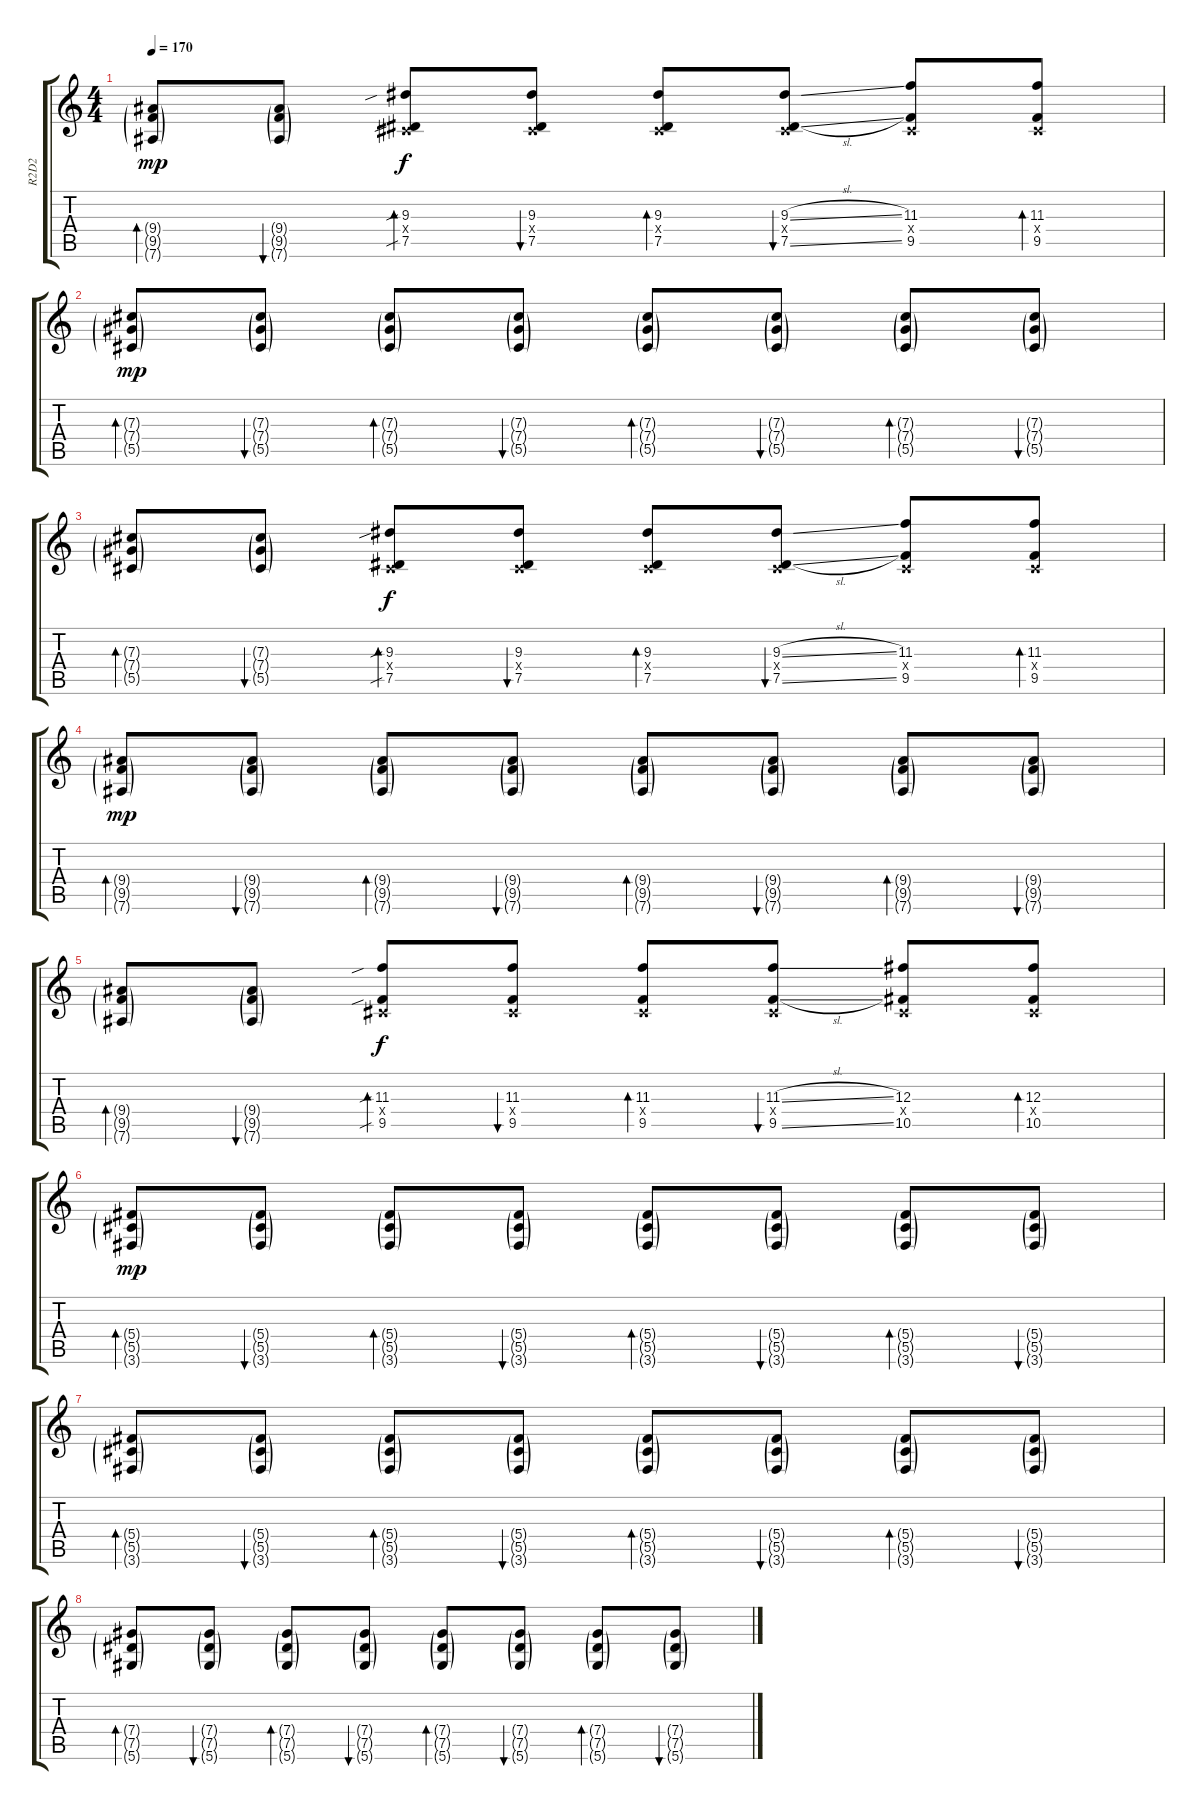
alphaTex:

\track ("R2D2" "R2D2") {instrument overdrivenguitar}
\staff {score tabs}
\tuning (Eb4 Bb3 Gb3 Db3 Ab2 Eb2) {hide}
\ts (4 4)
\tempo 170
\clef g2
\ks c
(9.4{g} 9.5{g} 7.6{g}).8{bd 30 dy mp} (9.4{g} 9.5{g} 7.6{g}).8{bu 30} (9.3{sib} 0.4{x} 7.5{sib}).8{bd 60 dy f} (9.3 0.4{x} 7.5).8{bu 60} (9.3 0.4{x} 7.5).8{bd 60} (9.3{sl} 0.4{x} 7.5{sl}).8{bu 60} (11.3 0.4{x} 9.5).8 (11.3 0.4{x} 9.5).8{bd 60} |
(7.3{g} 7.4{g} 5.5{g}).8{bd 30 dy mp} (7.3{g} 7.4{g} 5.5{g}).8{bu 30} (7.3{g} 7.4{g} 5.5{g}).8{bd 30} (7.3{g} 7.4{g} 5.5{g}).8{bu 30} (7.3{g} 7.4{g} 5.5{g}).8{bd 30} (7.3{g} 7.4{g} 5.5{g}).8{bu 30} (7.3{g} 7.4{g} 5.5{g}).8{bd 30} (7.3{g} 7.4{g} 5.5{g}).8{bu 30} |
(7.3{g} 7.4{g} 5.5{g}).8{bd 30} (7.3{g} 7.4{g} 5.5{g}).8{bu 30} (9.3{sib} 0.4{x} 7.5{sib}).8{bd 60 dy f} (9.3 0.4{x} 7.5).8{bu 60} (9.3 0.4{x} 7.5).8{bd 60} (9.3{sl} 0.4{x} 7.5{sl}).8{bu 60} (11.3 0.4{x} 9.5).8 (11.3 0.4{x} 9.5).8{bd 60} |
(9.4{g} 9.5{g} 7.6{g}).8{bd 30 dy mp} (9.4{g} 9.5{g} 7.6{g}).8{bu 30} (9.4{g} 9.5{g} 7.6{g}).8{bd 30} (9.4{g} 9.5{g} 7.6{g}).8{bu 30} (9.4{g} 9.5{g} 7.6{g}).8{bd 30} (9.4{g} 9.5{g} 7.6{g}).8{bu 30} (9.4{g} 9.5{g} 7.6{g}).8{bd 30} (9.4{g} 9.5{g} 7.6{g}).8{bu 30} |
(9.4{g} 9.5{g} 7.6{g}).8{bd 30} (9.4{g} 9.5{g} 7.6{g}).8{bu 30} (11.3{sib} 0.4{x} 9.5{sib}).8{bd 60 dy f} (11.3 0.4{x} 9.5).8{bu 60} (11.3 0.4{x} 9.5).8{bd 60} (11.3{sl} 0.4{x} 9.5{sl}).8{bu 60} (12.3 0.4{x} 10.5).8 (12.3 0.4{x} 10.5).8{bd 60} |
(5.4{g} 5.5{g} 3.6{g}).8{bd 30 dy mp} (5.4{g} 5.5{g} 3.6{g}).8{bu 30} (5.4{g} 5.5{g} 3.6{g}).8{bd 30} (5.4{g} 5.5{g} 3.6{g}).8{bu 30} (5.4{g} 5.5{g} 3.6{g}).8{bd 30} (5.4{g} 5.5{g} 3.6{g}).8{bu 30} (5.4{g} 5.5{g} 3.6{g}).8{bd 30} (5.4{g} 5.5{g} 3.6{g}).8{bu 30} |
(5.4{g} 5.5{g} 3.6{g}).8{bd 30} (5.4{g} 5.5{g} 3.6{g}).8{bu 30} (5.4{g} 5.5{g} 3.6{g}).8{bd 30} (5.4{g} 5.5{g} 3.6{g}).8{bu 30} (5.4{g} 5.5{g} 3.6{g}).8{bd 30} (5.4{g} 5.5{g} 3.6{g}).8{bu 30} (5.4{g} 5.5{g} 3.6{g}).8{bd 30} (5.4{g} 5.5{g} 3.6{g}).8{bu 30} |
(7.4{g} 7.5{g} 5.6{g}).8{bd 30} (7.4{g} 7.5{g} 5.6{g}).8{bu 30} (7.4{g} 7.5{g} 5.6{g}).8{bd 30} (7.4{g} 7.5{g} 5.6{g}).8{bu 30} (7.4{g} 7.5{g} 5.6{g}).8{bd 30} (7.4{g} 7.5{g} 5.6{g}).8{bu 30} (7.4{g} 7.5{g} 5.6{g}).8{bd 30} (7.4{g} 7.5{g} 5.6{g}).8{bu 30}
